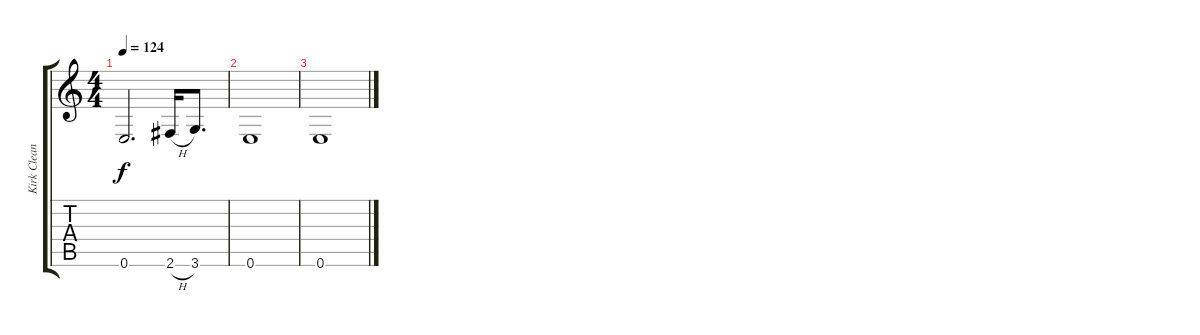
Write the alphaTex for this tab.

\track ("Kirk Clean" "Kirk Clean") {instrument electricguitarclean}
\staff {score tabs}
\tuning (E4 B3 G3 D3 A2 E2) {hide}
\ts (4 4)
\tempo 124
\clef g2
\ks c
0.6.2{d dy f} 2.6{h}.16 3.6.8{d} |
0.6.1 |
0.6.1
